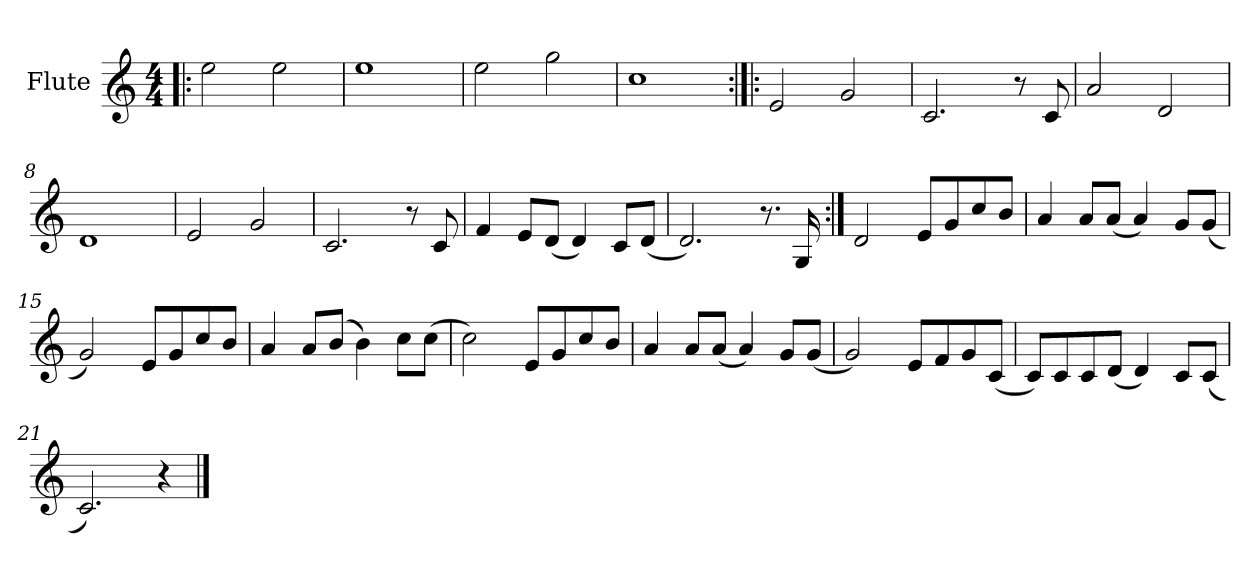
**kern
*part1
*staff1
*I"Flute
*I'Fl.
*clefG2
*k[]
*M4/4
=1!|:
2ee\
2ee\
=2
1ee
=3
2ee\
2gg\
=4
1cc
!!LO:LB:g=z
=5:|!|:
2e/
2g/
=6
2.c/
8r
8c/
=7
2a/
2d/
=8
1d
!!LO:LB:g=z
=9
2e/
2g/
=10
2.c/
8r
8c/
=11
4f/
8e/L
(8d/J
4d/)
8c/L
(8d/J
=12
2.d/)
8.r
16G/
=13:|!
2d/
8e/L
8g/
8cc/
8b/J
!!LO:LB:g=z
=14
4a/
8a/L
(8a/J
4a/)
8g/L
(8g/J
=15
2g/)
8e/L
8g/
8cc/
8b/J
=16
4a/
8a/L
(8b/J
4b\)
8cc\L
(8cc\J
=17
2cc\)
8e/L
8g/
8cc/
8b/J
!!LO:LB:g=z
=18
4a/
8a/L
(8a/J
4a/)
8g/L
(8g/J
=19
2g/)
8e/L
8f/
8g/
(8c/J
=20
8c/L)
8c/
8c/
(8d/J
4d/)
8c/L
(8c/J
=21
2.c/)
4r
==
*-
